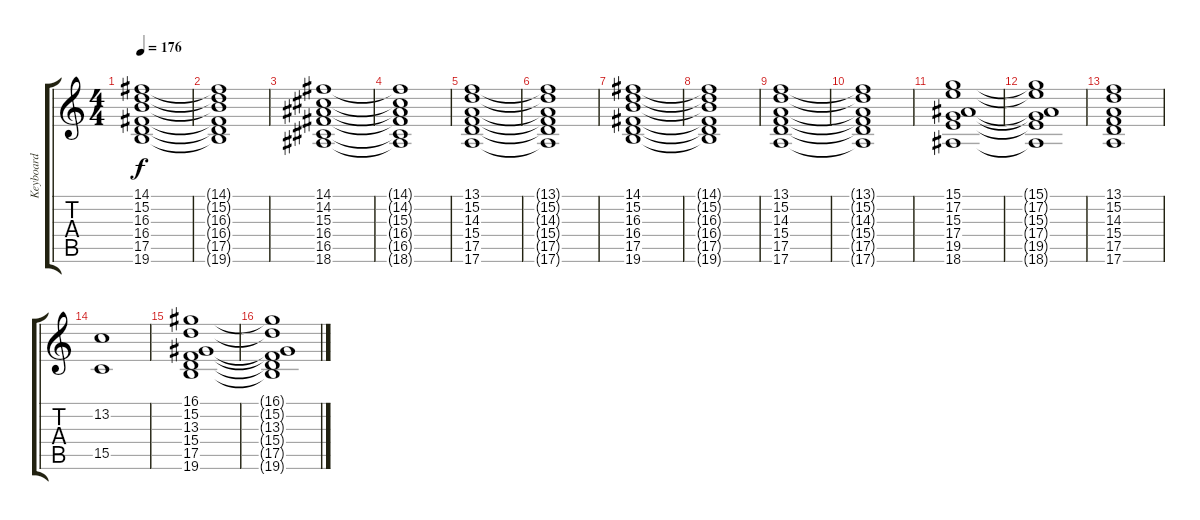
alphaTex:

\track ("Keyboard" "Keyboard") {instrument stringensemble1}
\staff {score tabs}
\tuning (E4 B3 G3 D3 A2 E2) {hide}
\ts (4 4)
\tempo 176
\clef g2
\ks c
(14.1 15.2 16.3 16.4 17.5 19.6).1{dy f instrument churchorgan} |
(14.1{t} 15.2{t} 16.3{t} 16.4{t} 17.5{t} 19.6{t}).1 |
(14.1 14.2 15.3 16.4 16.5 18.6).1 |
(14.1{t} 14.2{t} 15.3{t} 16.4{t} 16.5{t} 18.6{t}).1 |
(13.1 15.2 14.3 15.4 17.5 17.6).1 |
(13.1{t} 15.2{t} 14.3{t} 15.4{t} 17.5{t} 17.6{t}).1 |
(14.1 15.2 16.3 16.4 17.5 19.6).1 |
(14.1{t} 15.2{t} 16.3{t} 16.4{t} 17.5{t} 19.6{t}).1 |
(13.1 15.2 14.3 15.4 17.5 17.6).1 |
(13.1{t} 15.2{t} 14.3{t} 15.4{t} 17.5{t} 17.6{t}).1 |
(15.1 17.2 15.3 17.4 19.5 18.6).1 |
(15.1{t} 17.2{t} 15.3{t} 17.4{t} 19.5{t} 18.6{t}).1 |
(13.1 15.2 14.3 15.4 17.5 17.6).1 |
(13.2 15.5).1 |
(16.1 15.2 13.3 15.4 17.5 19.6).1 |
(16.1{t} 15.2{t} 13.3{t} 15.4{t} 17.5{t} 19.6{t}).1
